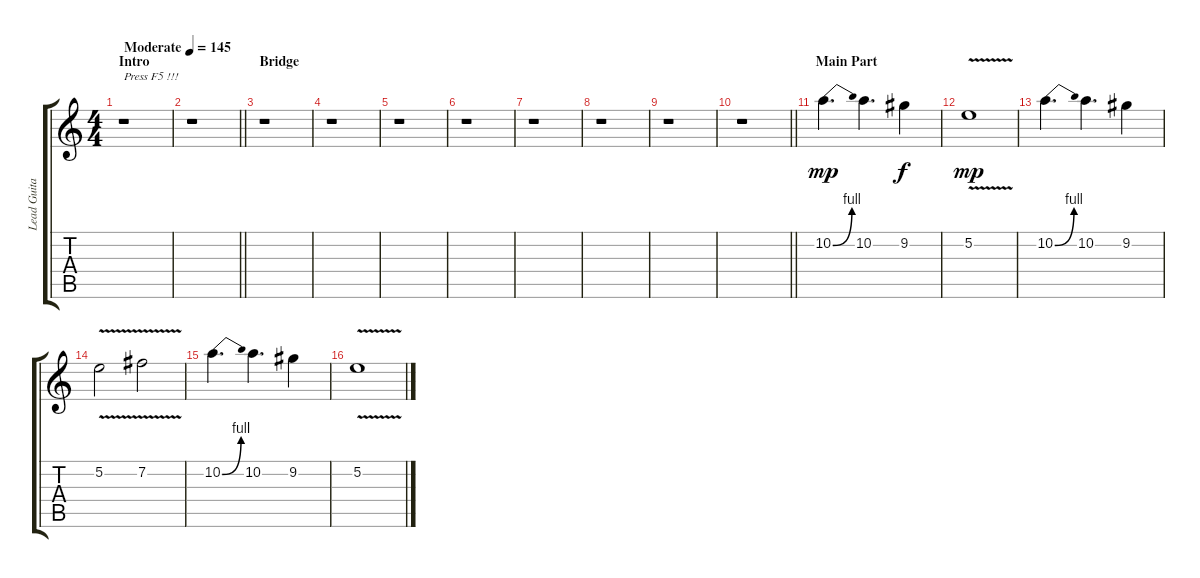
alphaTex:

\track ("Lead Guitar" "Lead Guita") {instrument distortionguitar}
\staff {score tabs}
\tuning (E4 B3 G3 D3 A2 E2) {hide}
\ts (4 4)
\section ("" "Intro")
\tempo (145 "Moderate")
\clef g2
\ks c
r.1{txt "Press F5 !!!" dy mp instrument distortionguitar} |
\barLineRight lightlight
r.1 |
\section ("" "Bridge")
r.1 |
r.1 |
r.1 |
r.1 |
r.1 |
r.1 |
r.1 |
\barLineRight lightlight
r.1 |
\section ("" "Main Part")
10.2{be (bend 0 0 60 4)}.4{d balance 8} 10.2.4{d} 9.2.4{dy f} |
5.2{v}.1{dy mp} |
10.2{be (bend 0 0 60 4)}.4{d} 10.2.4{d} 9.2.4 |
5.2{v}.2 7.2{v}.2 |
10.2{be (bend 0 0 60 4)}.4{d} 10.2.4{d} 9.2.4 |
5.2{v}.1
